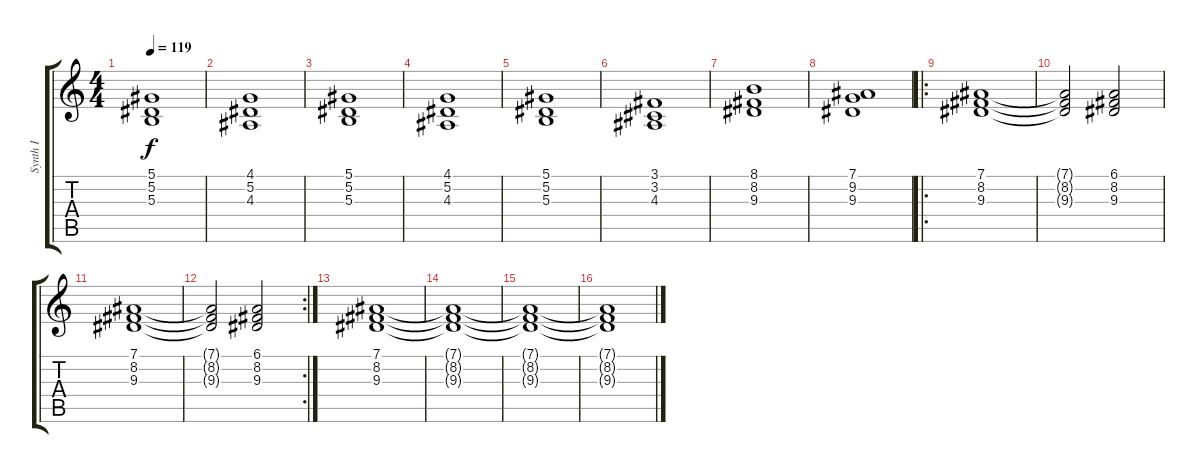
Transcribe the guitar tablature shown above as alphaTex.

\track ("Synth I" "Synth I") {instrument choiraahs}
\staff {score tabs}
\tuning (Eb4 Bb3 Gb3 Db3 Ab2 Eb2) {hide}
\ts (4 4)
\tempo 119
\clef g2
\ks c
(5.1 5.2 5.3).1{dy f} |
(4.1 5.2 4.3).1 |
(5.1 5.2 5.3).1 |
(4.1 5.2 4.3).1 |
(5.1 5.2 5.3).1 |
(3.1 3.2 4.3).1 |
(8.1 8.2 9.3).1 |
(7.1 9.2 9.3).1 |
\ro
(7.1 8.2 9.3).1 |
(7.1{t} 8.2{t} 9.3{t}).2 (6.1 8.2 9.3).2 |
(7.1 8.2 9.3).1 |
\rc 2
(7.1{t} 8.2{t} 9.3{t}).2 (6.1 8.2 9.3).2 |
(7.1 8.2 9.3).1 |
(7.1{t} 8.2{t} 9.3{t}).1 |
(7.1{t} 8.2{t} 9.3{t}).1 |
(7.1{t} 8.2{t} 9.3{t}).1
